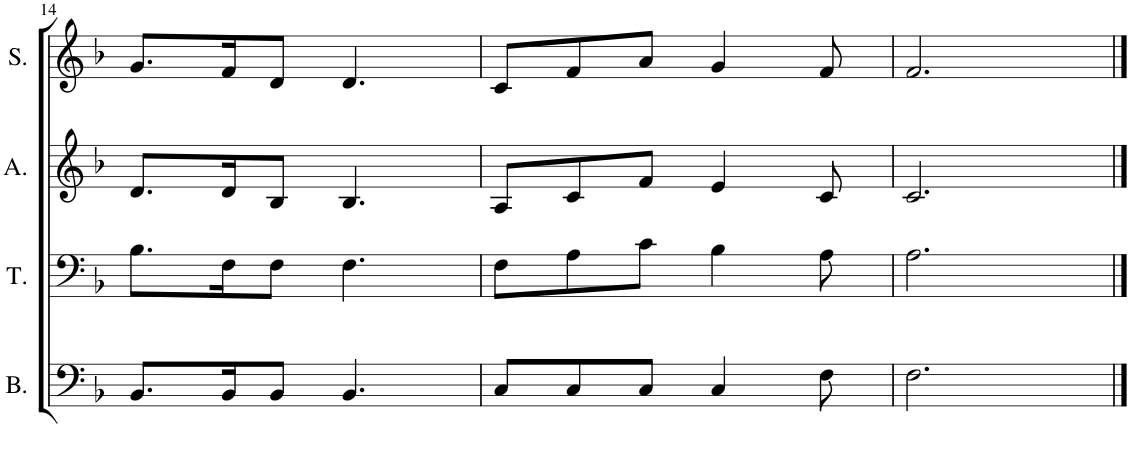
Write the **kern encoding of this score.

**kern	**kern	**kern	**kern
*part4	*part3	*part2	*part1
*staff4	*staff3	*staff2	*staff1
*I"Bass	*I"Tenor	*I"Alto	*I"Soprano
*I'B.	*I'T.	*I'A.	*I'S.
!!LO:PB:g=z
*clefF4	*clefF4	*clefG2	*clefG2
*k[b-]	*k[b-]	*k[b-]	*k[b-]
*M6/8	*M6/8	*M6/8	*M6/8
=14	=14	=14	=14
8.BB-/L	8.B-\L	8.d/L	8.g/L
16BB-/K	16F\K	16d/K	16f/K
8BB-/J	8F\J	8B-/J	8d/J
4.BB-/	4.F\	4.B-/	4.d/
=15	=15	=15	=15
8C/L	8F\L	8A/L	8c/L
8C/	8A\	8c/	8f/
8C/J	8c\J	8f/J	8a/J
4C/	4B-\	4e/	4g/
8F\	8A\	8c/	8f/
=16	=16	=16	=16
2.F\	2.A\	2.c/	2.f/
==	==	==	==
*-	*-	*-	*-
